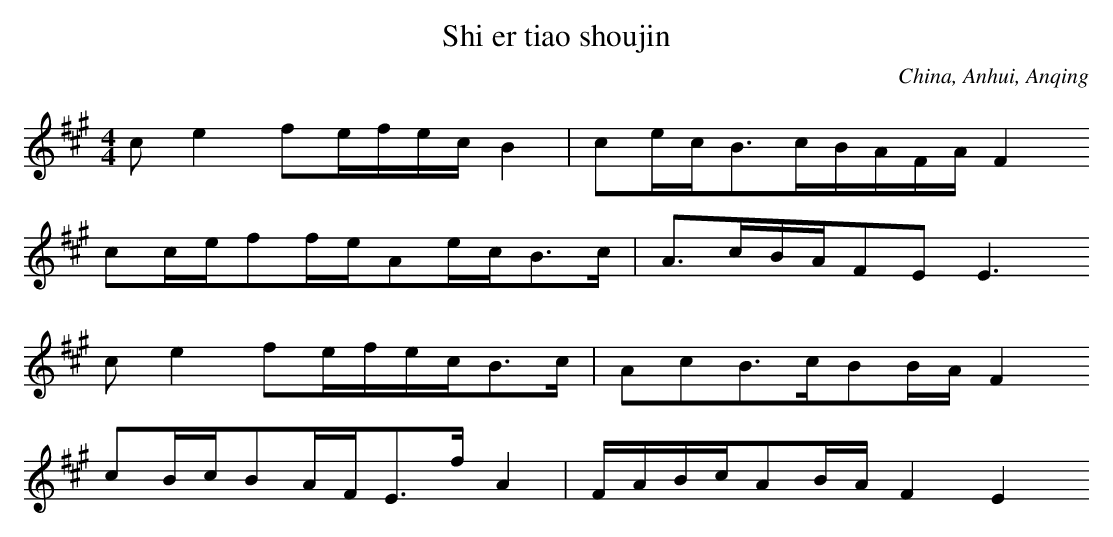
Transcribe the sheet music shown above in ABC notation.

X:1
T: Shi er tiao shoujin
O: China, Anhui, Anqing
M: 4/4
L: 1/16
K: A
c2e4f2efecB4 | c2ecB3cBAFAF4
c2cef2feA2ecB3c | A3cBAF2E2E6
c2e4f2efecB3c | A2c2B3cB2BAF4
c2BcB2AFE3fA4 | FABcA2BAF4E4
